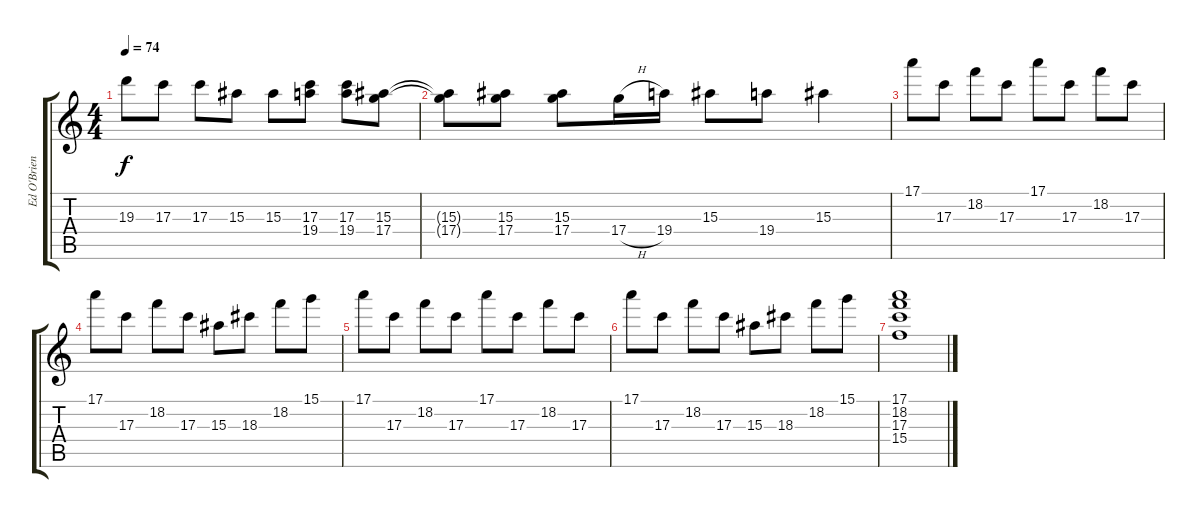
\track ("Ed O'Brien" "Ed O'Brien") {instrument electricguitarclean}
\staff {score tabs}
\tuning (E4 B3 G3 D3 A2 E2) {hide}
\ts (4 4)
\tempo 74
\clef g2
\ks c
19.3.8{dy f} 17.3.8 17.3.8 15.3.8 15.3.8 (17.3 19.4).8 (17.3 19.4).8 (15.3 17.4).8 |
(15.3{t} 17.4{t}).8 (15.3 17.4).8 (15.3 17.4).8 17.4{h}.16 19.4.16 15.3.8 19.4.8 15.3.4 |
17.1.8 17.3.8 18.2.8 17.3.8 17.1.8 17.3.8 18.2.8 17.3.8 |
17.1.8 17.3.8 18.2.8 17.3.8 15.3.8 18.3.8 18.2.8 15.1.8 |
17.1.8 17.3.8 18.2.8 17.3.8 17.1.8 17.3.8 18.2.8 17.3.8 |
17.1.8 17.3.8 18.2.8 17.3.8 15.3.8 18.3.8 18.2.8 15.1.8 |
(17.1 18.2 17.3 15.4).1
